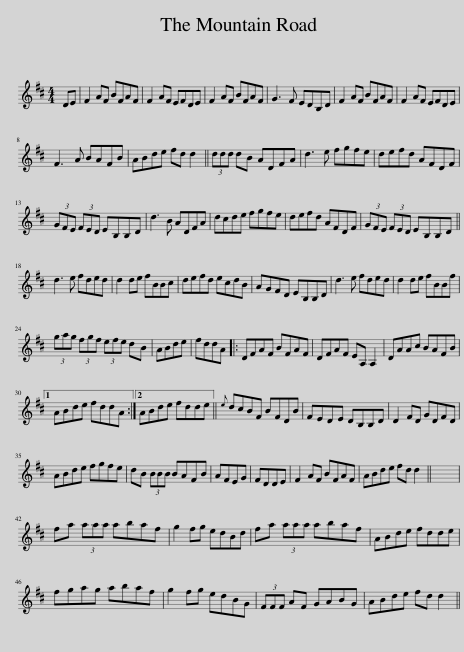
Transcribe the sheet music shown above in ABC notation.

X:1
L:1/8
M:4/4
I:linebreak $
K:D
V:1 treble
V:1
 DE | F2 AF BFAF | F2 AF EFDE | F2 AF BFAF | G3 F EDB,D | %5
 F2 AF BFAF | F2 AF EFDE |$ F3 A BAFB | ABde fd d2 || (3ddd dB ADFA | %10
 d3 e fgfe | defd AFDF |$ (3GFE (3FED EB,B,D | d3 B ADFA | dcde fgfe | %15
 defd AFDF | (3GFE (3FED EB,B,D ||$ d3 e fded | d2 de fBBc | defd ecdB | %20
 AGFD EB,B,D | d3 e fded | d2 de fBBf |$ (3gag (3fgf (3efe dB | ABde | %25
 fddA |: DFAF BFAF | DFAF EA, A,2 | DAAc BAFB |1$ ABde fddA :|2 %30
 ABde fdde ||{e} dcBF BFDB | FEDE DB,B,D | D2 FD GDFD |$ ABde fgfe | %35
 dB (3BBB BAFB | AFEG | FDDE | F2 AF BFAF | ABde fd d2 || %40
 x8 |$ fa (3aaa abaf | g2 fg edBd | fa (3aaa abaf | ABde fdde |$ %45
 fgag abaf | g2 fg edBG | (3FFF AF GABG | ABde fd d2 || %49
